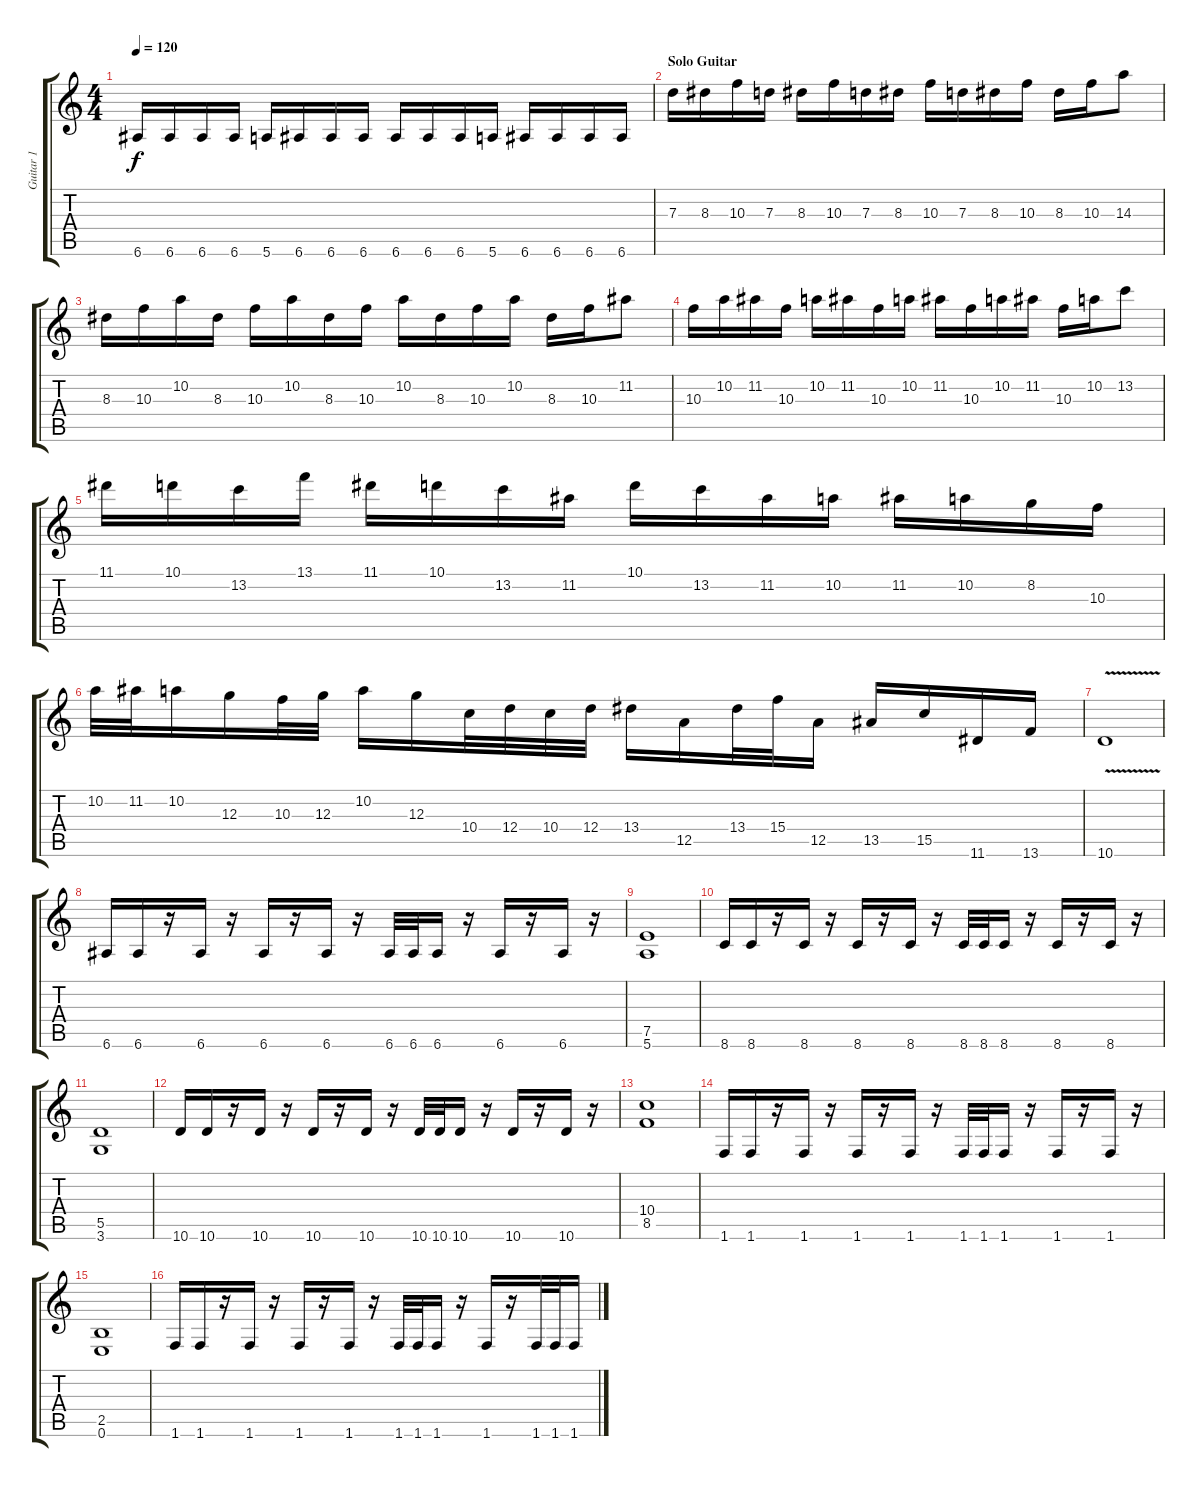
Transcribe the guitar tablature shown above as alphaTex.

\track ("Guitar 1" "Guitar 1") {instrument distortionguitar}
\staff {score tabs}
\tuning (E4 B3 G3 D3 A2 E2) {hide}
\ts (4 4)
\tempo 120
\clef g2
\ks c
6.6.16{dy f} 6.6.16 6.6.16 6.6.16 5.6.16 6.6.16 6.6.16 6.6.16 6.6.16 6.6.16 6.6.16 5.6.16 6.6.16 6.6.16 6.6.16 6.6.16 |
\section ("" "Solo Guitar")
7.3.16 8.3.16 10.3.16 7.3.16 8.3.16 10.3.16 7.3.16 8.3.16 10.3.16 7.3.16 8.3.16 10.3.16 8.3.16 10.3.16 14.3.8 |
8.3.16 10.3.16 10.2.16 8.3.16 10.3.16 10.2.16 8.3.16 10.3.16 10.2.16 8.3.16 10.3.16 10.2.16 8.3.16 10.3.16 11.2.8 |
10.3.16 10.2.16 11.2.16 10.3.16 10.2.16 11.2.16 10.3.16 10.2.16 11.2.16 10.3.16 10.2.16 11.2.16 10.3.16 10.2.16 13.2.8 |
11.1.16 10.1.16 13.2.16 13.1.16 11.1.16 10.1.16 13.2.16 11.2.16 10.1.16 13.2.16 11.2.16 10.2.16 11.2.16 10.2.16 8.2.16 10.3.16 |
10.2.32 11.2.32 10.2.16 12.3.16 10.3.32 12.3.32 10.2.16 12.3.16 10.4.32 12.4.32 10.4.32 12.4.32 13.4.16 12.5.16 13.4.32 15.4.32 12.5.16 13.5.16 15.5.16 11.6.16 13.6.16 |
10.6{v}.1 |
6.6.16 6.6.16 r.16 6.6.16 r.16 6.6.16 r.16 6.6.16 r.16 6.6.32 6.6.32 6.6.16 r.16 6.6.16 r.16 6.6.16 r.16 |
(7.5 5.6).1 |
8.6.16 8.6.16 r.16 8.6.16 r.16 8.6.16 r.16 8.6.16 r.16 8.6.32 8.6.32 8.6.16 r.16 8.6.16 r.16 8.6.16 r.16 |
(5.5 3.6).1 |
10.6.16 10.6.16 r.16 10.6.16 r.16 10.6.16 r.16 10.6.16 r.16 10.6.32 10.6.32 10.6.16 r.16 10.6.16 r.16 10.6.16 r.16 |
(10.4 8.5).1 |
1.6.16 1.6.16 r.16 1.6.16 r.16 1.6.16 r.16 1.6.16 r.16 1.6.32 1.6.32 1.6.16 r.16 1.6.16 r.16 1.6.16 r.16 |
(2.5 0.6).1 |
1.6.16 1.6.16 r.16 1.6.16 r.16 1.6.16 r.16 1.6.16 r.16 1.6.32 1.6.32 1.6.16 r.16 1.6.16 r.16 1.6.32 1.6.32 1.6.16
